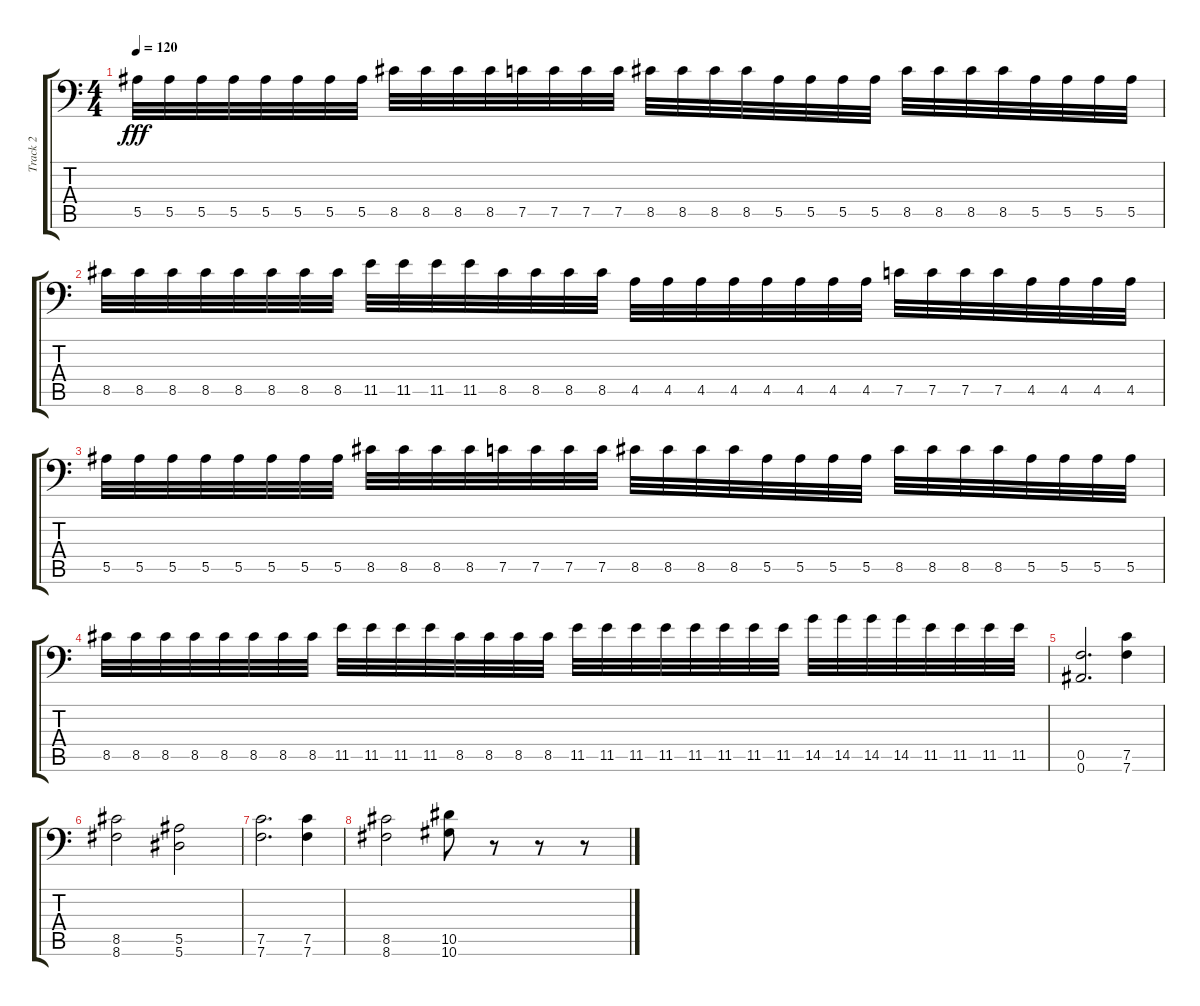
\track ("Track 2" "Track 2") {instrument distortionguitar}
\staff {score tabs}
\tuning (C4 G3 Eb3 Bb2 F2 Bb1) {hide}
\ts (4 4)
\tempo 120
\clef f4
\ks c
5.5.32{dy fff} 5.5.32 5.5.32 5.5.32 5.5.32 5.5.32 5.5.32 5.5.32 8.5.32 8.5.32 8.5.32 8.5.32 7.5.32 7.5.32 7.5.32 7.5.32 8.5.32 8.5.32 8.5.32 8.5.32 5.5.32 5.5.32 5.5.32 5.5.32 8.5.32 8.5.32 8.5.32 8.5.32 5.5.32 5.5.32 5.5.32 5.5.32 |
8.5.32 8.5.32 8.5.32 8.5.32 8.5.32 8.5.32 8.5.32 8.5.32 11.5.32 11.5.32 11.5.32 11.5.32 8.5.32 8.5.32 8.5.32 8.5.32 4.5.32 4.5.32 4.5.32 4.5.32 4.5.32 4.5.32 4.5.32 4.5.32 7.5.32 7.5.32 7.5.32 7.5.32 4.5.32 4.5.32 4.5.32 4.5.32 |
5.5.32 5.5.32 5.5.32 5.5.32 5.5.32 5.5.32 5.5.32 5.5.32 8.5.32 8.5.32 8.5.32 8.5.32 7.5.32 7.5.32 7.5.32 7.5.32 8.5.32 8.5.32 8.5.32 8.5.32 5.5.32 5.5.32 5.5.32 5.5.32 8.5.32 8.5.32 8.5.32 8.5.32 5.5.32 5.5.32 5.5.32 5.5.32 |
8.5.32 8.5.32 8.5.32 8.5.32 8.5.32 8.5.32 8.5.32 8.5.32 11.5.32 11.5.32 11.5.32 11.5.32 8.5.32 8.5.32 8.5.32 8.5.32 11.5.32 11.5.32 11.5.32 11.5.32 11.5.32 11.5.32 11.5.32 11.5.32 14.5.32 14.5.32 14.5.32 14.5.32 11.5.32 11.5.32 11.5.32 11.5.32 |
(0.5 0.6).2{d} (7.5 7.6).4 |
(8.5 8.6).2 (5.5 5.6).2 |
(7.5 7.6).2{d} (7.5 7.6).4 |
(8.5 8.6).2 (10.5 10.6).8 r.8 r.8 r.8
